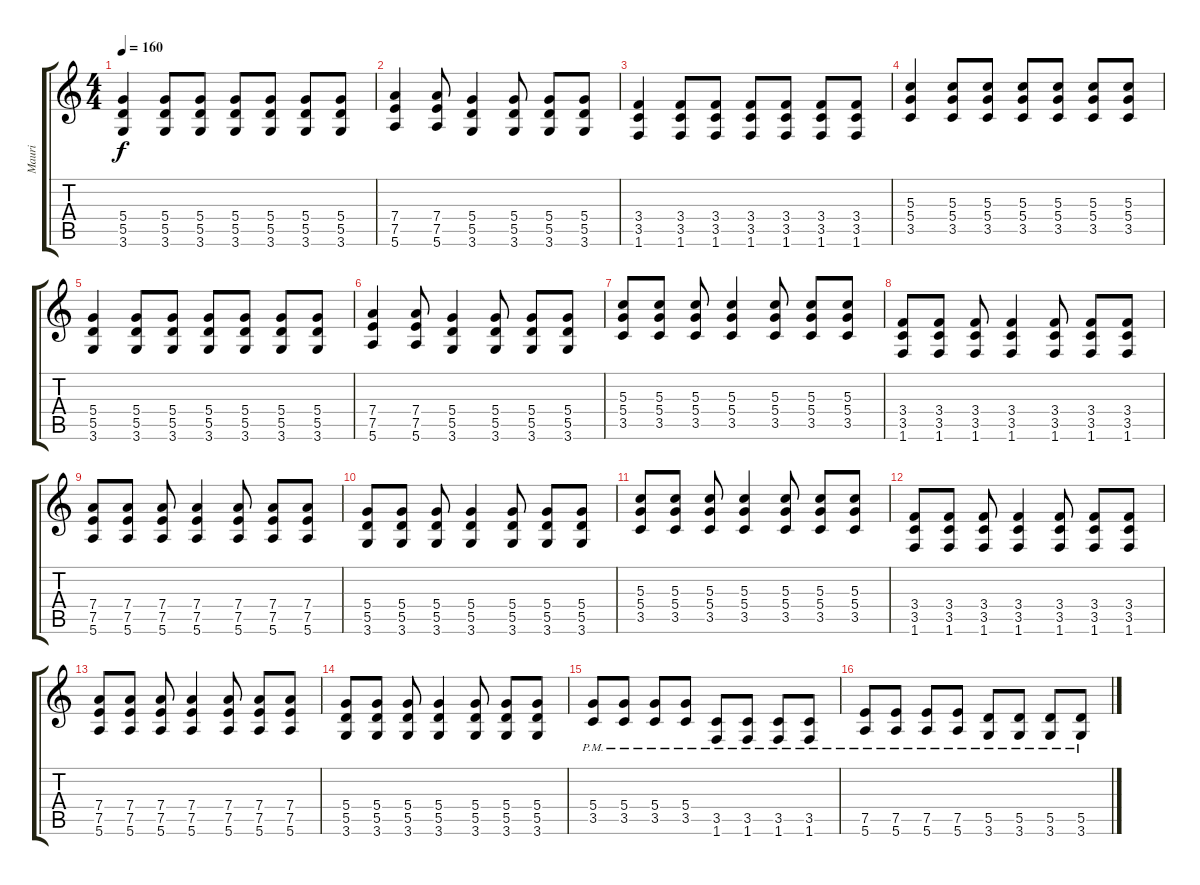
\track ("Mauri" "Mauri") {instrument overdrivenguitar}
\staff {score tabs}
\tuning (E4 B3 G3 D3 A2 E2) {hide}
\ts (4 4)
\tempo 160
\clef g2
\ks c
(5.4 5.5 3.6).4{dy f} (5.4 5.5 3.6).8 (5.4 5.5 3.6).8 (5.4 5.5 3.6).8 (5.4 5.5 3.6).8 (5.4 5.5 3.6).8 (5.4 5.5 3.6).8 |
(7.4 7.5 5.6).4 (7.4 7.5 5.6).8 (5.4 5.5 3.6).4 (5.4 5.5 3.6).8 (5.4 5.5 3.6).8 (5.4 5.5 3.6).8 |
(3.4 3.5 1.6).4 (3.4 3.5 1.6).8 (3.4 3.5 1.6).8 (3.4 3.5 1.6).8 (3.4 3.5 1.6).8 (3.4 3.5 1.6).8 (3.4 3.5 1.6).8 |
(5.3 5.4 3.5).4 (5.3 5.4 3.5).8 (5.3 5.4 3.5).8 (5.3 5.4 3.5).8 (5.3 5.4 3.5).8 (5.3 5.4 3.5).8 (5.3 5.4 3.5).8 |
(5.4 5.5 3.6).4 (5.4 5.5 3.6).8 (5.4 5.5 3.6).8 (5.4 5.5 3.6).8 (5.4 5.5 3.6).8 (5.4 5.5 3.6).8 (5.4 5.5 3.6).8 |
(7.4 7.5 5.6).4 (7.4 7.5 5.6).8 (5.4 5.5 3.6).4 (5.4 5.5 3.6).8 (5.4 5.5 3.6).8 (5.4 5.5 3.6).8 |
(5.3 5.4 3.5).8 (5.3 5.4 3.5).8 (5.3 5.4 3.5).8 (5.3 5.4 3.5).4 (5.3 5.4 3.5).8 (5.3 5.4 3.5).8 (5.3 5.4 3.5).8 |
(3.4 3.5 1.6).8 (3.4 3.5 1.6).8 (3.4 3.5 1.6).8 (3.4 3.5 1.6).4 (3.4 3.5 1.6).8 (3.4 3.5 1.6).8 (3.4 3.5 1.6).8 |
(7.4 7.5 5.6).8 (7.4 7.5 5.6).8 (7.4 7.5 5.6).8 (7.4 7.5 5.6).4 (7.4 7.5 5.6).8 (7.4 7.5 5.6).8 (7.4 7.5 5.6).8 |
(5.4 5.5 3.6).8 (5.4 5.5 3.6).8 (5.4 5.5 3.6).8 (5.4 5.5 3.6).4 (5.4 5.5 3.6).8 (5.4 5.5 3.6).8 (5.4 5.5 3.6).8 |
(5.3 5.4 3.5).8 (5.3 5.4 3.5).8 (5.3 5.4 3.5).8 (5.3 5.4 3.5).4 (5.3 5.4 3.5).8 (5.3 5.4 3.5).8 (5.3 5.4 3.5).8 |
(3.4 3.5 1.6).8 (3.4 3.5 1.6).8 (3.4 3.5 1.6).8 (3.4 3.5 1.6).4 (3.4 3.5 1.6).8 (3.4 3.5 1.6).8 (3.4 3.5 1.6).8 |
(7.4 7.5 5.6).8 (7.4 7.5 5.6).8 (7.4 7.5 5.6).8 (7.4 7.5 5.6).4 (7.4 7.5 5.6).8 (7.4 7.5 5.6).8 (7.4 7.5 5.6).8 |
(5.4 5.5 3.6).8 (5.4 5.5 3.6).8 (5.4 5.5 3.6).8 (5.4 5.5 3.6).4 (5.4 5.5 3.6).8 (5.4 5.5 3.6).8 (5.4 5.5 3.6).8 |
(5.4{pm} 3.5{pm}).8 (5.4{pm} 3.5{pm}).8 (5.4{pm} 3.5{pm}).8 (5.4{pm} 3.5{pm}).8 (3.5{pm} 1.6{pm}).8 (3.5{pm} 1.6{pm}).8 (3.5{pm} 1.6{pm}).8 (3.5{pm} 1.6{pm}).8 |
(7.5{pm} 5.6{pm}).8 (7.5{pm} 5.6{pm}).8 (7.5{pm} 5.6{pm}).8 (7.5{pm} 5.6{pm}).8 (5.5{pm} 3.6{pm}).8 (5.5{pm} 3.6{pm}).8 (5.5{pm} 3.6{pm}).8 (5.5{pm} 3.6).8
